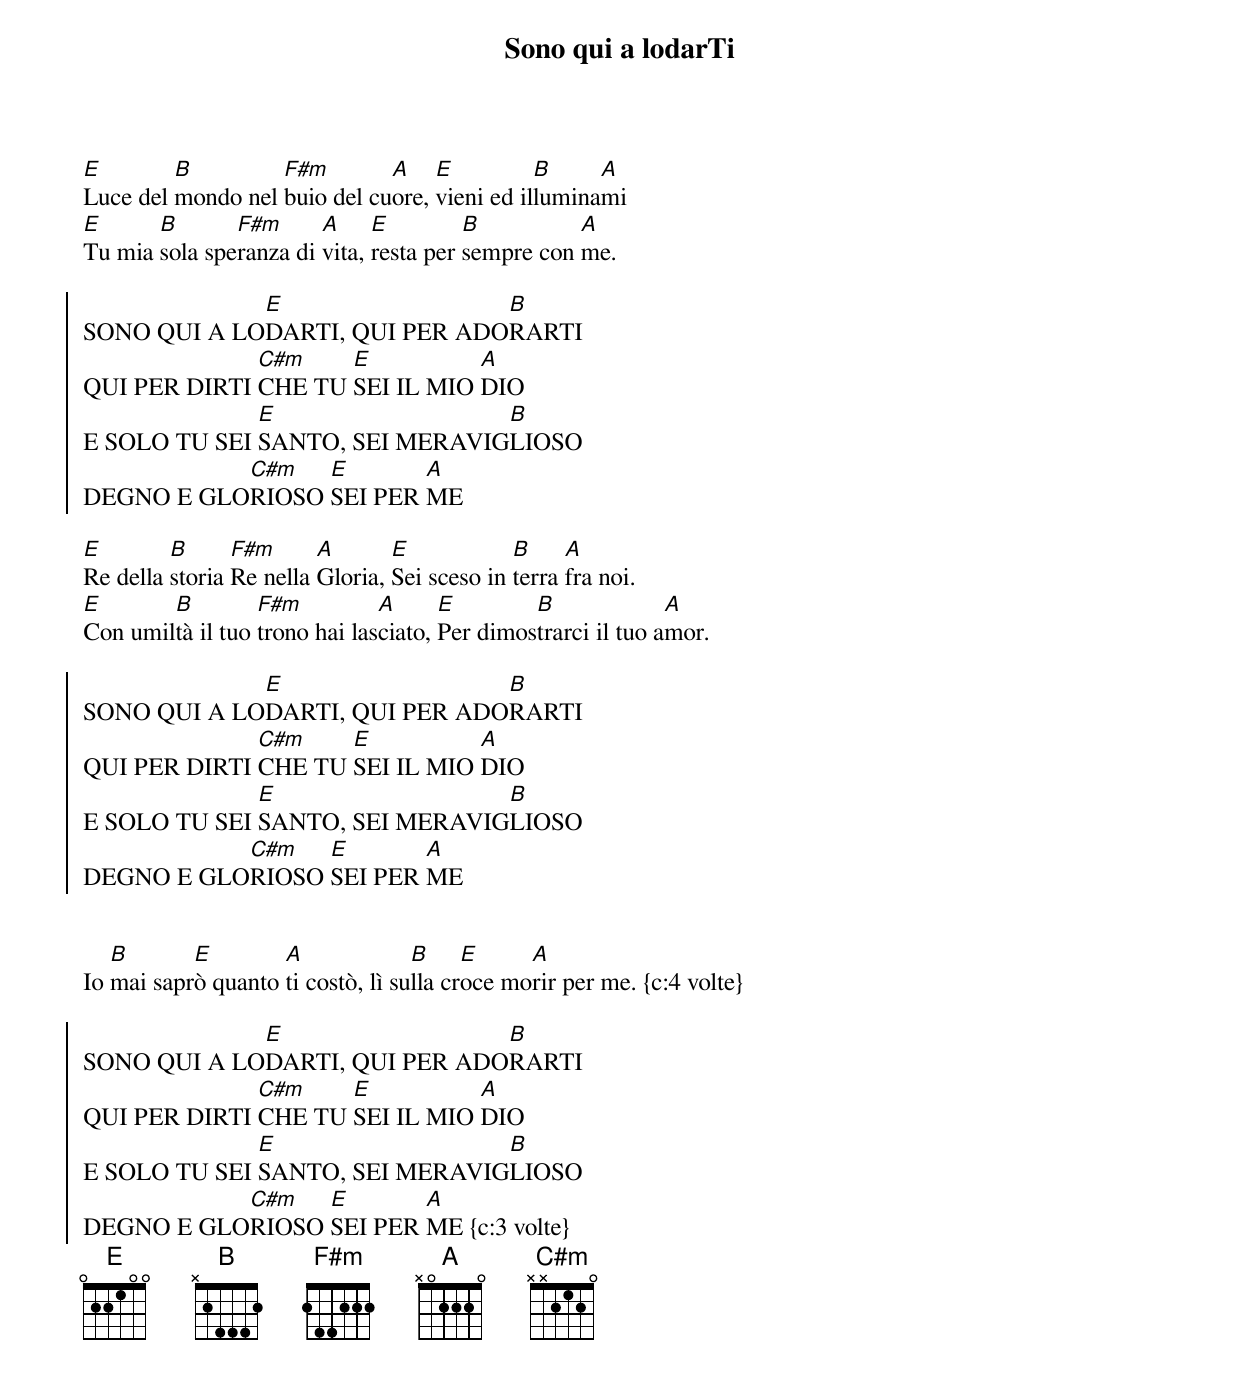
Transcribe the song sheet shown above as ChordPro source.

{title:Sono qui a lodarTi}


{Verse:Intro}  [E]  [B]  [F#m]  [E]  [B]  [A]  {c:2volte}

[E]Luce del [B]mondo nel [F#m]buio del cu[A]ore, [E]vieni ed il[B]lumina[A]mi
[E]Tu mia [B]sola spe[F#m]ranza di [A]vita, [E]resta per [B]sempre con [A]me.

{soc}
SONO QUI A LO[E]DARTI, QUI PER ADO[B]RARTI
QUI PER DIRTI [C#m]CHE TU [E]SEI IL MIO [A]DIO
E SOLO TU SEI [E]SANTO, SEI MERAVIG[B]LIOSO
DEGNO E GLO[C#m]RIOSO [E]SEI PER [A]ME
{eoc}

[E]Re della [B]storia [F#m]Re nella [A]Gloria, [E]Sei sceso in [B]terra [A]fra noi.
[E]Con umil[B]tà il tuo [F#m]trono hai las[A]ciato, [E]Per dimos[B]trarci il tuo a[A]mor.

{soc}
SONO QUI A LO[E]DARTI, QUI PER ADO[B]RARTI
QUI PER DIRTI [C#m]CHE TU [E]SEI IL MIO [A]DIO
E SOLO TU SEI [E]SANTO, SEI MERAVIG[B]LIOSO
DEGNO E GLO[C#m]RIOSO [E]SEI PER [A]ME
{eoc}


Io [B]mai sapr[E]ò quanto [A]ti costò, lì su[B]lla cr[E]oce mo[A]rir per me. {c:4 volte}

{soc}
SONO QUI A LO[E]DARTI, QUI PER ADO[B]RARTI
QUI PER DIRTI [C#m]CHE TU [E]SEI IL MIO [A]DIO
E SOLO TU SEI [E]SANTO, SEI MERAVIG[B]LIOSO
DEGNO E GLO[C#m]RIOSO [E]SEI PER [A]ME {c:3 volte}
{eoc}
